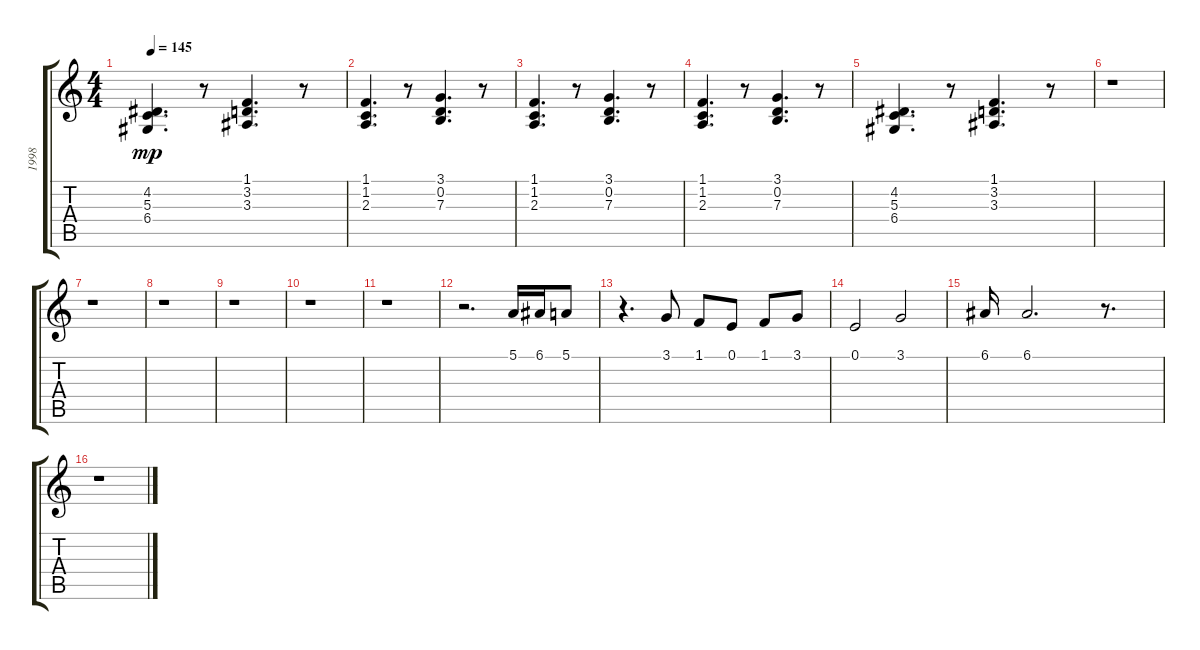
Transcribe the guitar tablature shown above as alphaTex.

\track ("1998" "1998") {instrument stringensemble1}
\staff {score tabs}
\tuning (E4 B3 G3 D3 A2 E2) {hide}
\ts (4 4)
\tempo 145
\clef g2
\ks c
(4.2 5.3 6.4).4{d dy mp} r.8 (1.1 3.2 3.3).4{d} r.8 |
(1.1 1.2 2.3).4{d} r.8 (3.1 0.2 7.3).4{d} r.8 |
(1.1 1.2 2.3).4{d} r.8 (3.1 0.2 7.3).4{d} r.8 |
(1.1 1.2 2.3).4{d} r.8 (3.1 0.2 7.3).4{d} r.8 |
(4.2 5.3 6.4).4{d} r.8 (1.1 3.2 3.3).4{d} r.8 |
r.1 |
r.1 |
r.1 |
r.1 |
r.1 |
r.1 |
r.2{d} 5.1.16 6.1.16 5.1.8 |
r.4{d} 3.1.8 1.1.8 0.1.8 1.1.8 3.1.8 |
0.1.2 3.1.2 |
6.1.16 6.1.2{d} r.8{d} |
r.1
